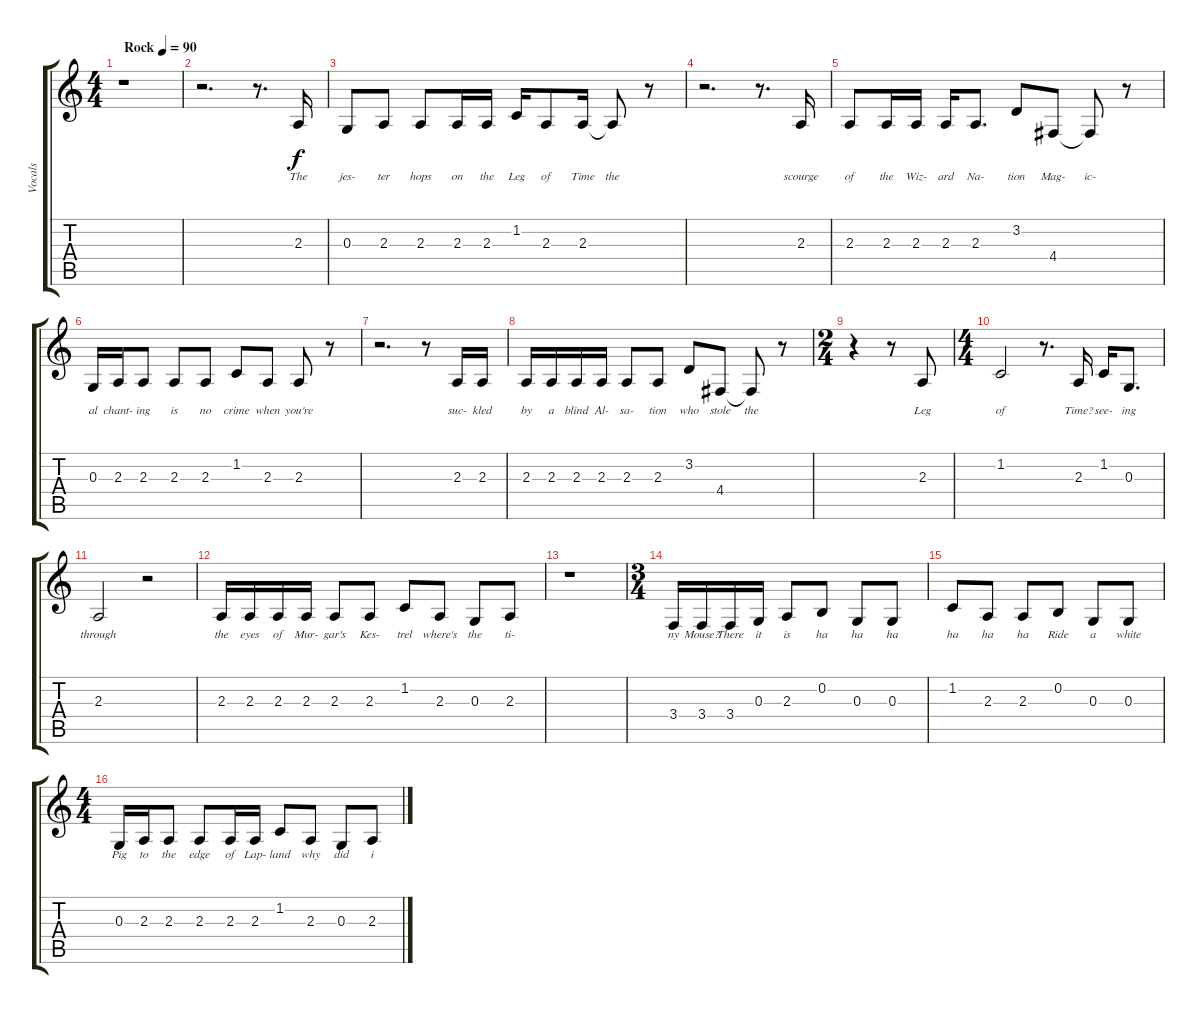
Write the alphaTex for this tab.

\track ("Vocals" "Vocals") {instrument lead6voice}
\staff {score tabs}
\tuning (E4 B3 G3 D3 A2 E2) {hide}
\ts (4 4)
\tempo (90 "Rock")
\clef g2
\ks c
r.1{dy f instrument lead6voice} |
r.2{d} r.8{d} 2.3.16{lyrics (0 "The") lyrics (1 "") lyrics (2 "") lyrics (3 "") lyrics (4 "")} |
0.3.8{lyrics (0 "jes-") lyrics (1 "") lyrics (2 "") lyrics (3 "") lyrics (4 "")} 2.3.8{lyrics (0 "ter") lyrics (1 "") lyrics (2 "") lyrics (3 "") lyrics (4 "")} 2.3.8{lyrics (0 "hops") lyrics (1 "") lyrics (2 "") lyrics (3 "") lyrics (4 "")} 2.3.16{lyrics (0 "on") lyrics (1 "") lyrics (2 "") lyrics (3 "") lyrics (4 "")} 2.3.16{lyrics (0 "the") lyrics (1 "") lyrics (2 "") lyrics (3 "") lyrics (4 "")} 1.2.16{lyrics (0 "Leg") lyrics (1 "") lyrics (2 "") lyrics (3 "") lyrics (4 "")} 2.3.8{lyrics (0 "of") lyrics (1 "") lyrics (2 "") lyrics (3 "") lyrics (4 "")} 2.3.16{lyrics (0 "Time") lyrics (1 "") lyrics (2 "") lyrics (3 "") lyrics (4 "")} 2.3{t}.8{lyrics (0 "the") lyrics (1 "") lyrics (2 "") lyrics (3 "") lyrics (4 "")} r.8 |
r.2{d} r.8{d} 2.3.16{lyrics (0 "scourge") lyrics (1 "") lyrics (2 "") lyrics (3 "") lyrics (4 "")} |
2.3.8{lyrics (0 "of") lyrics (1 "") lyrics (2 "") lyrics (3 "") lyrics (4 "")} 2.3.16{lyrics (0 "the") lyrics (1 "") lyrics (2 "") lyrics (3 "") lyrics (4 "")} 2.3.16{lyrics (0 "Wiz-") lyrics (1 "") lyrics (2 "") lyrics (3 "") lyrics (4 "")} 2.3.16{lyrics (0 "ard") lyrics (1 "") lyrics (2 "") lyrics (3 "") lyrics (4 "")} 2.3.8{d lyrics (0 "Na-") lyrics (1 "") lyrics (2 "") lyrics (3 "") lyrics (4 "")} 3.2.8{lyrics (0 "tion") lyrics (1 "") lyrics (2 "") lyrics (3 "") lyrics (4 "")} 4.4.8{lyrics (0 "Mag-") lyrics (1 "") lyrics (2 "") lyrics (3 "") lyrics (4 "")} 4.4{t}.8{lyrics (0 "ic-") lyrics (1 "") lyrics (2 "") lyrics (3 "") lyrics (4 "")} r.8 |
0.3.16{lyrics (0 "al") lyrics (1 "") lyrics (2 "") lyrics (3 "") lyrics (4 "")} 2.3.16{lyrics (0 "chant-") lyrics (1 "") lyrics (2 "") lyrics (3 "") lyrics (4 "")} 2.3.8{lyrics (0 "ing") lyrics (1 "") lyrics (2 "") lyrics (3 "") lyrics (4 "")} 2.3.8{lyrics (0 "is") lyrics (1 "") lyrics (2 "") lyrics (3 "") lyrics (4 "")} 2.3.8{lyrics (0 "no") lyrics (1 "") lyrics (2 "") lyrics (3 "") lyrics (4 "")} 1.2.8{lyrics (0 "crime") lyrics (1 "") lyrics (2 "") lyrics (3 "") lyrics (4 "")} 2.3.8{lyrics (0 "when") lyrics (1 "") lyrics (2 "") lyrics (3 "") lyrics (4 "")} 2.3.8{lyrics (0 "you're") lyrics (1 "") lyrics (2 "") lyrics (3 "") lyrics (4 "")} r.8 |
r.2{d} r.8 2.3.16{lyrics (0 "suc-") lyrics (1 "") lyrics (2 "") lyrics (3 "") lyrics (4 "")} 2.3.16{lyrics (0 "kled") lyrics (1 "") lyrics (2 "") lyrics (3 "") lyrics (4 "")} |
2.3.16{lyrics (0 "by") lyrics (1 "") lyrics (2 "") lyrics (3 "") lyrics (4 "")} 2.3.16{lyrics (0 "a") lyrics (1 "") lyrics (2 "") lyrics (3 "") lyrics (4 "")} 2.3.16{lyrics (0 "blind") lyrics (1 "") lyrics (2 "") lyrics (3 "") lyrics (4 "")} 2.3.16{lyrics (0 "Al-") lyrics (1 "") lyrics (2 "") lyrics (3 "") lyrics (4 "")} 2.3.8{lyrics (0 "sa-") lyrics (1 "") lyrics (2 "") lyrics (3 "") lyrics (4 "")} 2.3.8{lyrics (0 "tion") lyrics (1 "") lyrics (2 "") lyrics (3 "") lyrics (4 "")} 3.2.8{lyrics (0 "who") lyrics (1 "") lyrics (2 "") lyrics (3 "") lyrics (4 "")} 4.4.8{lyrics (0 "stole") lyrics (1 "") lyrics (2 "") lyrics (3 "") lyrics (4 "")} 4.4{t}.8{lyrics (0 "the") lyrics (1 "") lyrics (2 "") lyrics (3 "") lyrics (4 "")} r.8 |
\ts (2 4)
r.4 r.8 2.3.8{lyrics (0 "Leg") lyrics (1 "") lyrics (2 "") lyrics (3 "") lyrics (4 "")} |
\ts (4 4)
1.2.2{lyrics (0 "of") lyrics (1 "") lyrics (2 "") lyrics (3 "") lyrics (4 "")} r.8{d} 2.3.16{lyrics (0 "Time?") lyrics (1 "") lyrics (2 "") lyrics (3 "") lyrics (4 "")} 1.2.16{lyrics (0 "see-") lyrics (1 "") lyrics (2 "") lyrics (3 "") lyrics (4 "")} 0.3.8{d lyrics (0 "ing") lyrics (1 "") lyrics (2 "") lyrics (3 "") lyrics (4 "")} |
2.3.2{lyrics (0 "through") lyrics (1 "") lyrics (2 "") lyrics (3 "") lyrics (4 "")} r.2 |
2.3.16{lyrics (0 "the") lyrics (1 "") lyrics (2 "") lyrics (3 "") lyrics (4 "")} 2.3.16{lyrics (0 "eyes") lyrics (1 "") lyrics (2 "") lyrics (3 "") lyrics (4 "")} 2.3.16{lyrics (0 "of") lyrics (1 "") lyrics (2 "") lyrics (3 "") lyrics (4 "")} 2.3.16{lyrics (0 "Mur-") lyrics (1 "") lyrics (2 "") lyrics (3 "") lyrics (4 "")} 2.3.8{lyrics (0 "gar's") lyrics (1 "") lyrics (2 "") lyrics (3 "") lyrics (4 "")} 2.3.8{lyrics (0 "Kes-") lyrics (1 "") lyrics (2 "") lyrics (3 "") lyrics (4 "")} 1.2.8{lyrics (0 "trel") lyrics (1 "") lyrics (2 "") lyrics (3 "") lyrics (4 "")} 2.3.8{lyrics (0 "where's") lyrics (1 "") lyrics (2 "") lyrics (3 "") lyrics (4 "")} 0.3.8{lyrics (0 "the") lyrics (1 "") lyrics (2 "") lyrics (3 "") lyrics (4 "")} 2.3.8{lyrics (0 "ti-") lyrics (1 "") lyrics (2 "") lyrics (3 "") lyrics (4 "")} |
r.1 |
\ts (3 4)
3.4.16{lyrics (0 "ny") lyrics (1 "") lyrics (2 "") lyrics (3 "") lyrics (4 "")} 3.4.16{lyrics (0 "Mouse?") lyrics (1 "") lyrics (2 "") lyrics (3 "") lyrics (4 "")} 3.4.16{lyrics (0 "There") lyrics (1 "") lyrics (2 "") lyrics (3 "") lyrics (4 "")} 0.3.16{lyrics (0 "it") lyrics (1 "") lyrics (2 "") lyrics (3 "") lyrics (4 "")} 2.3.8{lyrics (0 "is") lyrics (1 "") lyrics (2 "") lyrics (3 "") lyrics (4 "")} 0.2.8{lyrics (0 "ha") lyrics (1 "") lyrics (2 "") lyrics (3 "") lyrics (4 "")} 0.3.8{lyrics (0 "ha") lyrics (1 "") lyrics (2 "") lyrics (3 "") lyrics (4 "")} 0.3.8{lyrics (0 "ha") lyrics (1 "") lyrics (2 "") lyrics (3 "") lyrics (4 "")} |
1.2.8{lyrics (0 "ha") lyrics (1 "") lyrics (2 "") lyrics (3 "") lyrics (4 "")} 2.3.8{lyrics (0 "ha") lyrics (1 "") lyrics (2 "") lyrics (3 "") lyrics (4 "")} 2.3.8{lyrics (0 "ha") lyrics (1 "") lyrics (2 "") lyrics (3 "") lyrics (4 "")} 0.2.8{lyrics (0 "Ride") lyrics (1 "") lyrics (2 "") lyrics (3 "") lyrics (4 "")} 0.3.8{lyrics (0 "a") lyrics (1 "") lyrics (2 "") lyrics (3 "") lyrics (4 "")} 0.3.8{lyrics (0 "white") lyrics (1 "") lyrics (2 "") lyrics (3 "") lyrics (4 "")} |
\ts (4 4)
0.3.16{lyrics (0 "Pig") lyrics (1 "") lyrics (2 "") lyrics (3 "") lyrics (4 "")} 2.3.16{lyrics (0 "to") lyrics (1 "") lyrics (2 "") lyrics (3 "") lyrics (4 "")} 2.3.8{lyrics (0 "the") lyrics (1 "") lyrics (2 "") lyrics (3 "") lyrics (4 "")} 2.3.8{lyrics (0 "edge") lyrics (1 "") lyrics (2 "") lyrics (3 "") lyrics (4 "")} 2.3.16{lyrics (0 "of") lyrics (1 "") lyrics (2 "") lyrics (3 "") lyrics (4 "")} 2.3.16{lyrics (0 "Lap-") lyrics (1 "") lyrics (2 "") lyrics (3 "") lyrics (4 "")} 1.2.8{lyrics (0 "land") lyrics (1 "") lyrics (2 "") lyrics (3 "") lyrics (4 "")} 2.3.8{lyrics (0 "why") lyrics (1 "") lyrics (2 "") lyrics (3 "") lyrics (4 "")} 0.3.8{lyrics (0 "did") lyrics (1 "") lyrics (2 "") lyrics (3 "") lyrics (4 "")} 2.3.8{lyrics (0 "i") lyrics (1 "") lyrics (2 "") lyrics (3 "") lyrics (4 "")}
